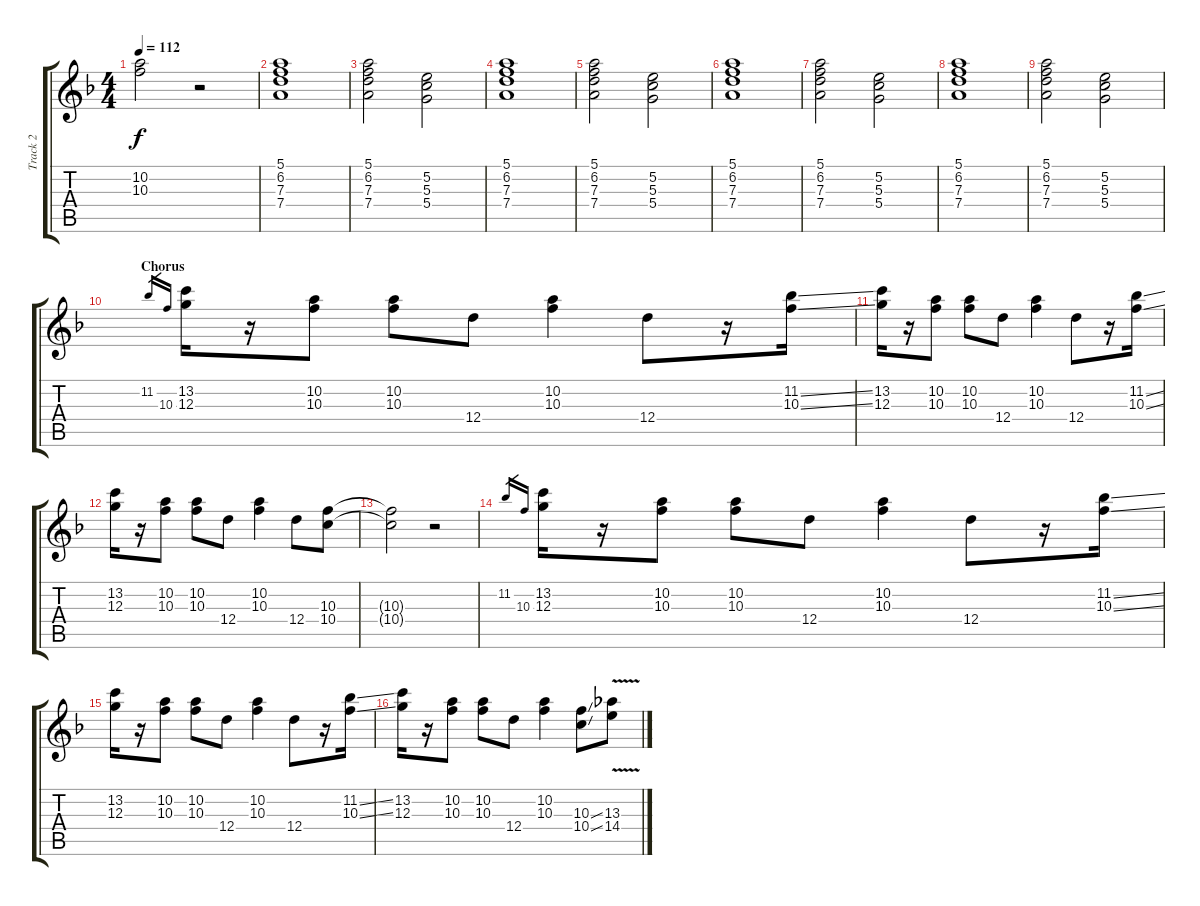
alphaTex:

\track ("Track 2" "Track 2") {instrument electricguitarjazz}
\staff {score tabs}
\tuning (E4 B3 G3 D3 A2 E2) {hide}
\ts (4 4)
\tempo 112
\clef g2
\ks f
(10.2{t} 10.3{t}).2{dy f} r.2 |
(5.1 6.2 7.3 7.4).1 |
(5.1 6.2 7.3 7.4).2 (5.2 5.3 5.4).2 |
(5.1 6.2 7.3 7.4).1 |
(5.1 6.2 7.3 7.4).2 (5.2 5.3 5.4).2 |
(5.1 6.2 7.3 7.4).1 |
(5.1 6.2 7.3 7.4).2 (5.2 5.3 5.4).2 |
(5.1 6.2 7.3 7.4).1 |
(5.1 6.2 7.3 7.4).2 (5.2 5.3 5.4).2 |
\section ("" "Chorus")
11.2.16{gr} 10.3.16{gr} (13.2 12.3).16 r.16 (10.2 10.3).8 (10.2 10.3).8 12.4.8 (10.2 10.3).4 12.4.8 r.16 (11.2{ss} 10.3{ss}).16 |
(13.2 12.3).16 r.16 (10.2 10.3).8 (10.2 10.3).8 12.4.8 (10.2 10.3).4 12.4.8 r.16 (11.2{ss} 10.3{ss}).16 |
(13.2 12.3).16 r.16 (10.2 10.3).8 (10.2 10.3).8 12.4.8 (10.2 10.3).4 12.4.8 (10.3 10.4).8 |
(10.3{t} 10.4{t}).2 r.2 |
11.2.16{gr} 10.3.16{gr} (13.2 12.3).16 r.16 (10.2 10.3).8 (10.2 10.3).8 12.4.8 (10.2 10.3).4 12.4.8 r.16 (11.2{ss} 10.3{ss}).16 |
(13.2 12.3).16 r.16 (10.2 10.3).8 (10.2 10.3).8 12.4.8 (10.2 10.3).4 12.4.8 r.16 (11.2{ss} 10.3{ss}).16 |
(13.2 12.3).16 r.16 (10.2 10.3).8 (10.2 10.3).8 12.4.8 (10.2 10.3).4 (10.3{ss} 10.4{ss}).8 (13.3{v} 14.4{v}).8
